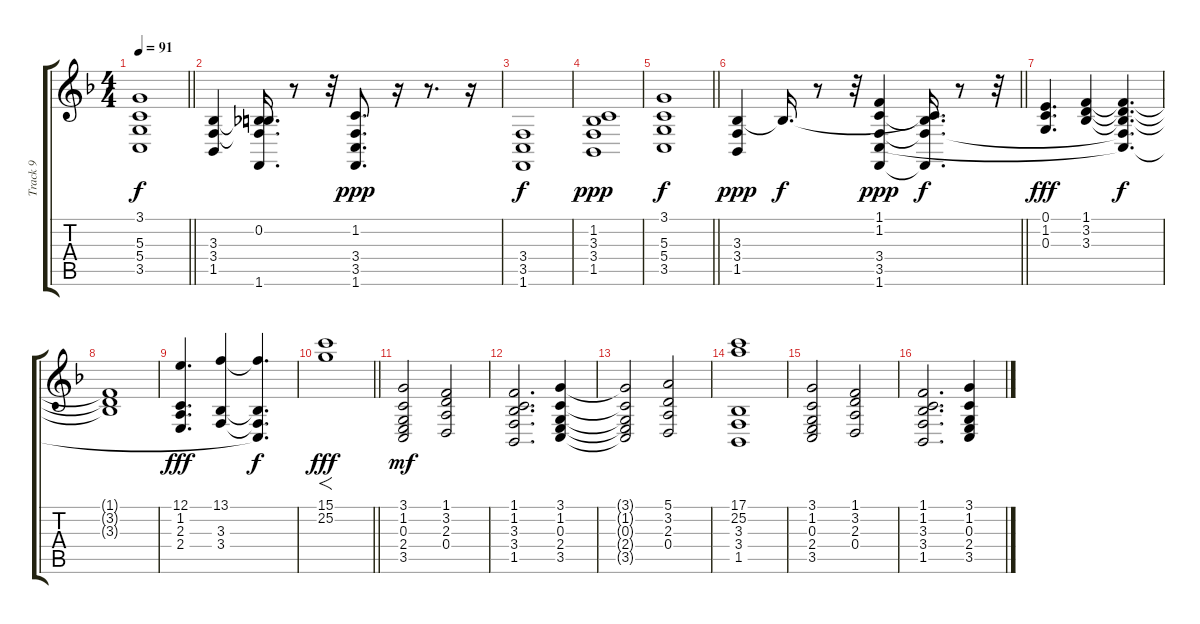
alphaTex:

\track ("Track 9" "Track 9") {instrument pad5bowed}
\staff {score tabs}
\tuning (E4 B3 G3 D3 A2 E2) {hide}
\ts (4 4)
\tempo 91
\clef g2
\barLineRight lightlight
\ks f
(3.1 5.3 5.4 3.5).1{dy f} |
(3.3 3.4 1.5).4 (0.2 3.3{t} 3.4{t} 1.6{t}).16{d} r.8 r.32 (1.2 3.4 3.5 1.6).8{d dy ppp} r.16 r.8{d} r.16 |
(3.4 3.5 1.6).1{dy f} |
(1.2 3.3 3.4 1.5).1{dy ppp} |
\barLineRight lightlight
(3.1 5.3 5.4 3.5).1{dy f} |
\barLineRight lightlight
(3.3 3.4 1.5).4{dy ppp} 3.3{t}.16{d dy f} r.8 r.32 (1.1 1.2 3.4 3.5 1.6).4{dy ppp} (1.2{t} 3.3{t} 3.4{t} 1.6{t}).16{d dy f} r.8 r.32 |
(0.1 1.2 0.3).4{d dy fff} (1.1 3.2 3.3).4 (1.1{t} 3.2{t} 3.3{t} 3.4{t} 3.5{t}).4{d dy f} |
(1.1{t} 3.2{t} 3.3{t}).1 |
(12.1 1.2 2.3 2.4).4{d dy fff} (13.1 3.3 3.4).4 (13.1{t} 3.3{t} 3.4{t} 3.5{t}).4{d dy f} |
\barLineRight lightlight
(15.1 25.2).1{f dy fff} |
(3.1 1.2 0.3 2.4 3.5).2{dy mf} (1.1 3.2 2.3 0.4).2 |
(1.1 1.2 3.3 3.4 1.5).2{d} (3.1 1.2 0.3 2.4 3.5).4 |
(3.1{t} 1.2{t} 0.3{t} 2.4{t} 3.5{t}).2 (5.1 3.2 2.3 0.4).2 |
(17.1 25.2 3.3 3.4 1.5).1 |
(3.1 1.2 0.3 2.4 3.5).2 (1.1 3.2 2.3 0.4).2 |
(1.1 1.2 3.3 3.4 1.5).2{d} (3.1 1.2 0.3 2.4 3.5).4
